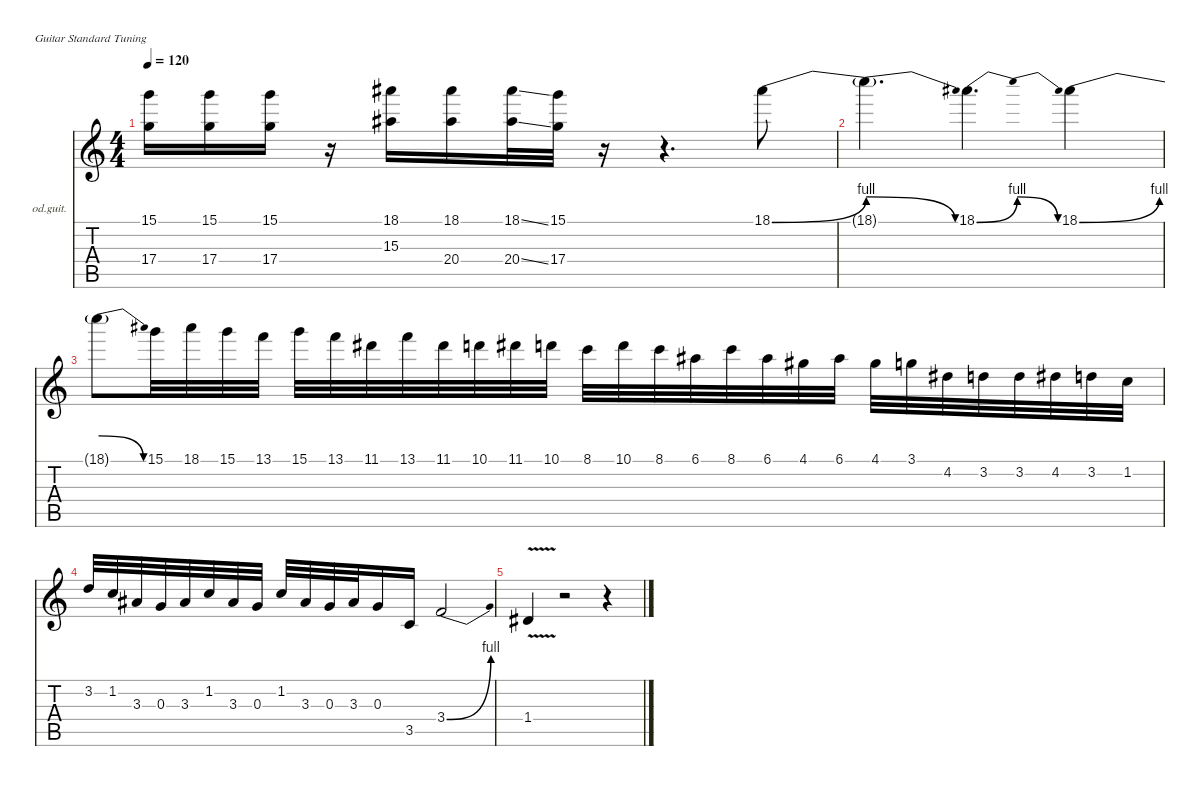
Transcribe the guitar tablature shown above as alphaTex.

\defaultSystemsLayout 4
\hideDynamics
\bracketExtendMode nobrackets
\firstSystemTrackNameOrientation horizontal
\otherSystemsTrackNameOrientation horizontal
\track ("Overdriven Guitar" "od.guit.") {instrument overdrivenguitar}
\staff {score tabs}
\tuning (E4 B3 G3 D3 A2 E2)
\ts (4 4)
\tempo 120
\clef g2
\ks c
(15.1 17.4).16{dy f beam Down} (15.1 17.4).16{beam Down} (15.1 17.4).16{beam Down} r.16{beam Down} (18.1{acc #} 15.3{acc #}).16{beam Down} (18.1{acc #} 20.4{acc #}).16{beam Down} (18.1{ss acc #} 20.4{ss acc #}).32{beam Down} (15.1 17.4).32{beam Down} r.16{beam Down} r.4{d beam Down} 18.1{be (bend 0 0 60 4) acc #}.8{beam Down} |
18.1{be (release 0 4 60 0) t}.4{d beam Down} 18.1{be (bendrelease 0 0 15 4 45 4 60 0) acc #}.4{d beam Down} 18.1{be (bend 0 0 60 4) acc #}.4{beam Down} |
18.1{be (release 0 4 60 0) t}.8{beam Down} 15.1.32{beam Down} 18.1{acc #}.32{beam Down} 15.1.32{beam Down} 13.1.32{beam Down} 15.1.32{beam Down} 13.1.32{beam Down} 11.1{acc #}.32{beam Down} 13.1.32{beam Down} 11.1{acc #}.32{beam Down} 10.1.32{beam Down} 11.1{acc #}.32{beam Down} 10.1.32{beam Down} 8.1.32{beam Down} 10.1.32{beam Down} 8.1.32{beam Down} 6.1{acc #}.32{beam Down} 8.1.32{beam Down} 6.1{acc #}.32{beam Down} 4.1{acc #}.32{beam Down} 6.1{acc #}.32{beam Down} 4.1{acc #}.32{beam Down} 3.1.32{beam Down} 4.2{acc #}.32{beam Down} 3.2.32{beam Down} 3.2.32{beam Down} 4.2{acc #}.32{beam Down} 3.2.32{beam Down} 1.2.32{beam Down} |
3.2.32{beam Up} 1.2.32{beam Up} 3.3{acc #}.32{beam Up} 0.3.32{beam Up} 3.3{acc #}.32{beam Up} 1.2.32{beam Up} 3.3{acc #}.32{beam Up} 0.3.32{beam Up} 1.2.32{beam Up} 3.3{acc #}.32{beam Up} 0.3.32{beam Up} 3.3{acc #}.32{beam Up} 0.3.16{beam Up} 3.5.16{beam Up} 3.4{be (bend 0 0 60 4)}.2{beam Up} |
1.4{v acc #}.4{beam Up} r.2{beam Up} r.4{beam Up}
